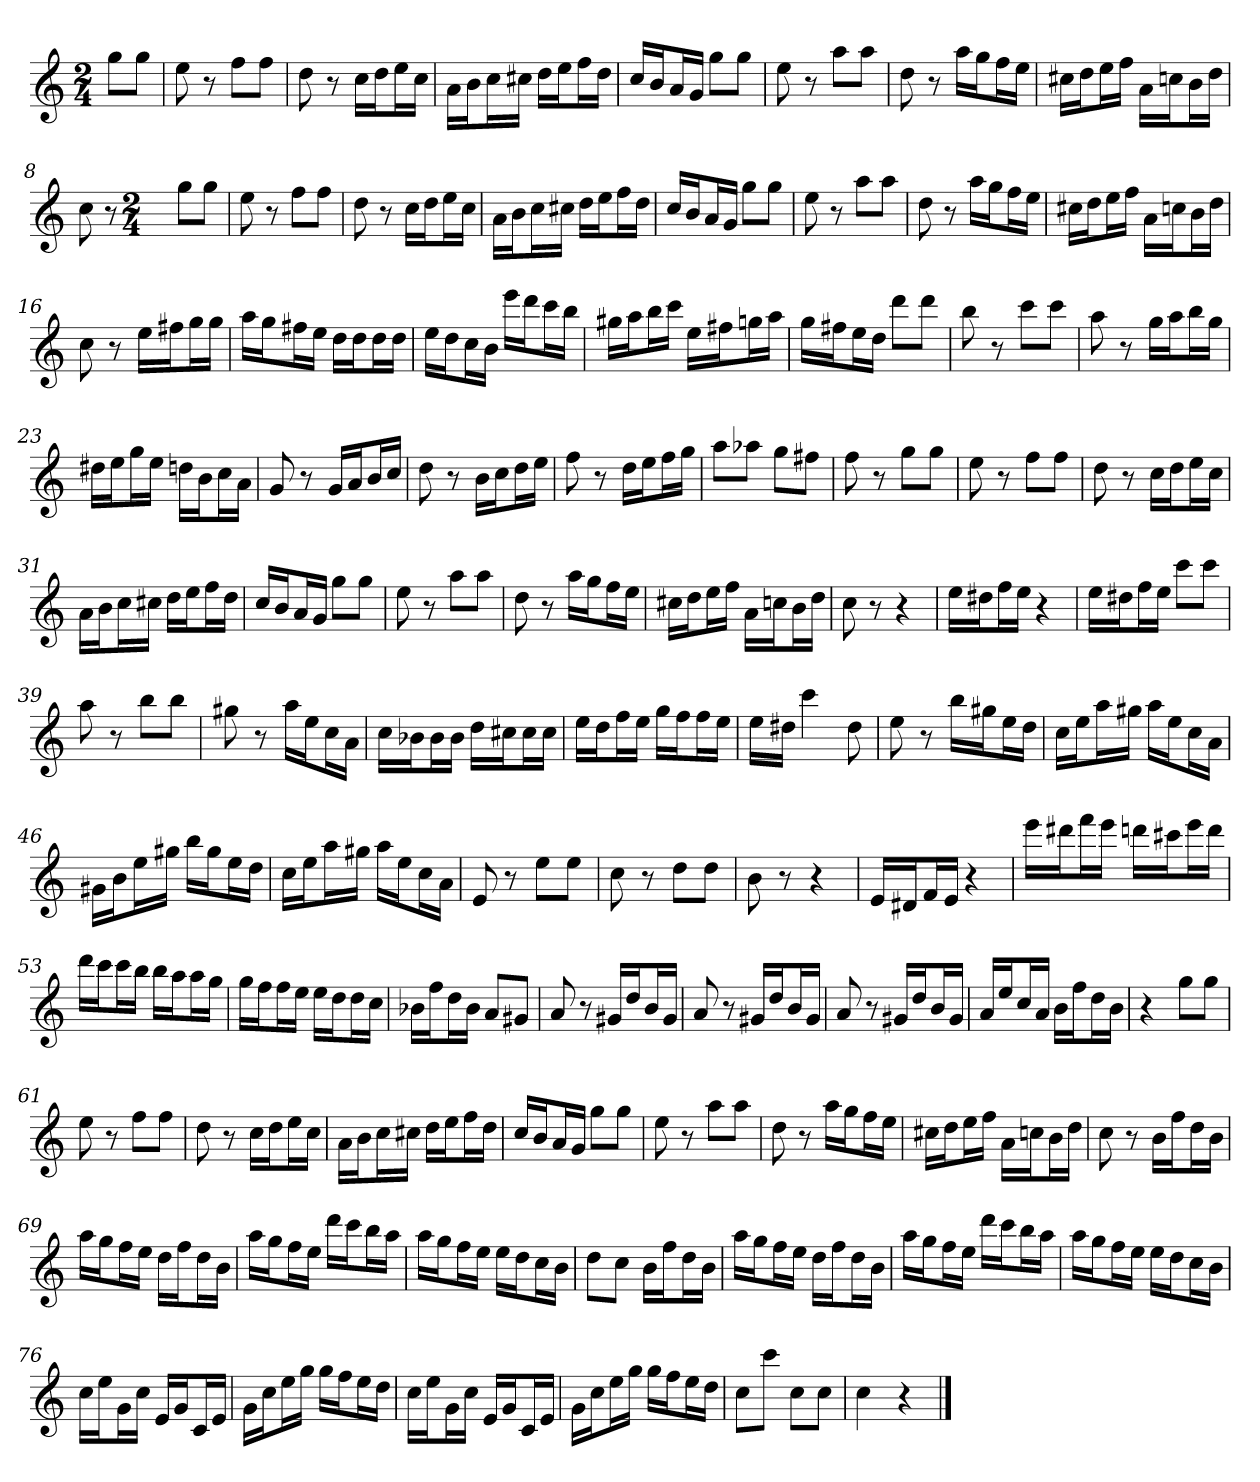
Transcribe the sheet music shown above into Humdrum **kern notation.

**kern
*part1
*staff1
*clefG2
*k[]
*C:
*M2/4
*MM112
=
8gg\L
8gg\J
=1
8ee
8r
8ff\L
8ff\J
=2
8dd
8r
16cc\LL
16dd\J
16ee\L
16cc\JJ
=3
16a\LL
16b\J
16cc\L
16cc#X\JJ
16dd\LL
16ee\J
16ff\L
16dd\JJ
=4
16cc/LL
16b/J
16a/L
16g/JJ
8gg\L
8gg\J
=5
8ee
8r
8aa\L
8aa\J
=6
8dd
8r
16aa\LL
16gg\J
16ff\L
16ee\JJ
=7
16cc#X\LL
16dd\J
16ee\L
16ff\JJ
16a\LL
16ccn\J
16b\L
16dd\JJ
=8
8cc
8r
*M2/4
8gg\L
8gg\J
=9
8ee
8r
8ff\L
8ff\J
=10
8dd
8r
16cc\LL
16dd\J
16ee\L
16cc\JJ
=11
16a\LL
16b\J
16cc\L
16cc#X\JJ
16dd\LL
16ee\J
16ff\L
16dd\JJ
=12
16cc/LL
16b/J
16a/L
16g/JJ
8gg\L
8gg\J
=13
8ee
8r
8aa\L
8aa\J
=14
8dd
8r
16aa\LL
16gg\J
16ff\L
16ee\JJ
=15
16cc#X\LL
16dd\J
16ee\L
16ff\JJ
16a\LL
16ccn\J
16b\L
16dd\JJ
=16
8cc
8r
16ee\LL
16ff#X\J
16gg\L
16gg\JJ
=17
16aa\LL
16gg\J
16ff#X\L
16ee\JJ
16dd\LL
16dd\J
16dd\L
16dd\JJ
=18
16ee\LL
16dd\J
16cc\L
16b\JJ
16eee\LL
16ddd\J
16ccc\L
16bb\JJ
=19
16gg#X\LL
16aa\J
16bb\L
16ccc\JJ
16ee\LL
16ff#X\J
16ggn\L
16aa\JJ
=20
16gg\LL
16ff#X\J
16ee\L
16dd\JJ
8ddd\L
8ddd\J
=21
8bb
8r
8ccc\L
8ccc\J
=22
8aa
8r
16gg\LL
16aa\J
16bb\L
16gg\JJ
=23
16dd#X\LL
16ee\J
16gg\L
16ee\JJ
16ddn\LL
16b\J
16cc\L
16a\JJ
=24
8g
8r
16g/LL
16a/J
16b/L
16cc/JJ
=25
8dd
8r
16b\LL
16cc\J
16dd\L
16ee\JJ
=26
8ff
8r
16dd\LL
16ee\J
16ff\L
16gg\JJ
=27
8aa\L
8aa-X\J
8gg\L
8ff#X\J
=28
8ff
8r
8gg\L
8gg\J
=29
8ee
8r
8ff\L
8ff\J
=30
8dd
8r
16cc\LL
16dd\J
16ee\L
16cc\JJ
=31
16a\LL
16b\J
16cc\L
16cc#X\JJ
16dd\LL
16ee\J
16ff\L
16dd\JJ
=32
16cc/LL
16b/J
16a/L
16g/JJ
8gg\L
8gg\J
=33
8ee
8r
8aa\L
8aa\J
=34
8dd
8r
16aa\LL
16gg\J
16ff\L
16ee\JJ
=35
16cc#X\LL
16dd\J
16ee\L
16ff\JJ
16a\LL
16ccn\J
16b\L
16dd\JJ
=36
8cc
8r
4r
=37
16ee\LL
16dd#X\J
16ff\L
16ee\JJ
4r
=38
16ee\LL
16dd#X\J
16ff\L
16ee\JJ
8ccc\L
8ccc\J
=39
8aa
8r
8bb\L
8bb\J
=40
8gg#X
8r
16aa\LL
16ee\J
16cc\L
16a\JJ
=41
16cc\LL
16b-X\J
16b-\L
16b-\JJ
16dd\LL
16cc#X\J
16cc#\L
16cc#\JJ
=42
16ee\LL
16dd\J
16ff\L
16ee\JJ
16gg\LL
16ff\J
16ff\L
16ee\JJ
=43
16ee\LL
16dd#X\JJ
4ccc
8dd#
=44
8ee
8r
16bb\LL
16gg#X\J
16ee\L
16dd\JJ
=45
16cc\LL
16ee\J
16aa\L
16gg#X\JJ
16aa\LL
16ee\J
16cc\L
16a\JJ
=46
16g#X\LL
16b\J
16ee\L
16gg#X\JJ
16bb\LL
16gg#\J
16ee\L
16dd\JJ
=47
16cc\LL
16ee\J
16aa\L
16gg#X\JJ
16aa\LL
16ee\J
16cc\L
16a\JJ
=48
8e
8r
8ee\L
8ee\J
=49
8cc
8r
8dd\L
8dd\J
=50
8b
8r
4r
=51
16e/LL
16d#X/J
16f/L
16e/JJ
4r
=52
16eee\LL
16ddd#X\J
16fff\L
16eee\JJ
16dddn\LL
16ccc#X\J
16eee\L
16ddd\JJ
=53
16ddd\LL
16ccc\J
16ccc\L
16bb\JJ
16bb\LL
16aa\J
16aa\L
16gg\JJ
=54
16gg\LL
16ff\J
16ff\L
16ee\JJ
16ee\LL
16dd\J
16dd\L
16cc\JJ
=55
16b-X\LL
16ff\J
16dd\L
16b-\JJ
8a/L
8g#X/J
=56
8a
8r
16g#X/LL
16dd/J
16b/L
16g#/JJ
=57
8a
8r
16g#X/LL
16dd/J
16b/L
16g#/JJ
=58
8a
8r
16g#X/LL
16dd/J
16b/L
16g#/JJ
=59
16a/LL
16ee/J
16cc/L
16a/JJ
16b\LL
16ff\J
16dd\L
16b\JJ
=60
4r
8gg\L
8gg\J
=61
8ee
8r
8ff\L
8ff\J
=62
8dd
8r
16cc\LL
16dd\J
16ee\L
16cc\JJ
=63
16a\LL
16b\J
16cc\L
16cc#X\JJ
16dd\LL
16ee\J
16ff\L
16dd\JJ
=64
16cc/LL
16b/J
16a/L
16g/JJ
8gg\L
8gg\J
=65
8ee
8r
8aa\L
8aa\J
=66
8dd
8r
16aa\LL
16gg\J
16ff\L
16ee\JJ
=67
16cc#X\LL
16dd\J
16ee\L
16ff\JJ
16a\LL
16ccn\J
16b\L
16dd\JJ
=68
8cc
8r
16b\LL
16ff\J
16dd\L
16b\JJ
=69
16aa\LL
16gg\J
16ff\L
16ee\JJ
16dd\LL
16ff\J
16dd\L
16b\JJ
=70
16aa\LL
16gg\J
16ff\L
16ee\JJ
16ddd\LL
16ccc\J
16bb\L
16aa\JJ
=71
16aa\LL
16gg\J
16ff\L
16ee\JJ
16ee\LL
16dd\J
16cc\L
16b\JJ
=72
8dd\L
8cc\J
16b\LL
16ff\J
16dd\L
16b\JJ
=73
16aa\LL
16gg\J
16ff\L
16ee\JJ
16dd\LL
16ff\J
16dd\L
16b\JJ
=74
16aa\LL
16gg\J
16ff\L
16ee\JJ
16ddd\LL
16ccc\J
16bb\L
16aa\JJ
=75
16aa\LL
16gg\J
16ff\L
16ee\JJ
16ee\LL
16dd\J
16cc\L
16b\JJ
=76
16cc\LL
16ee\J
16g\L
16cc\JJ
16e/LL
16g/J
16c/L
16e/JJ
=77
16g\LL
16cc\J
16ee\L
16gg\JJ
16gg\LL
16ff\J
16ee\L
16dd\JJ
=78
16cc\LL
16ee\J
16g\L
16cc\JJ
16e/LL
16g/J
16c/L
16e/JJ
=79
16g\LL
16cc\J
16ee\L
16gg\JJ
16gg\LL
16ff\J
16ee\L
16dd\JJ
=80
8cc\L
8ccc\J
8cc\L
8cc\J
=81
4cc
4r
==
*-
